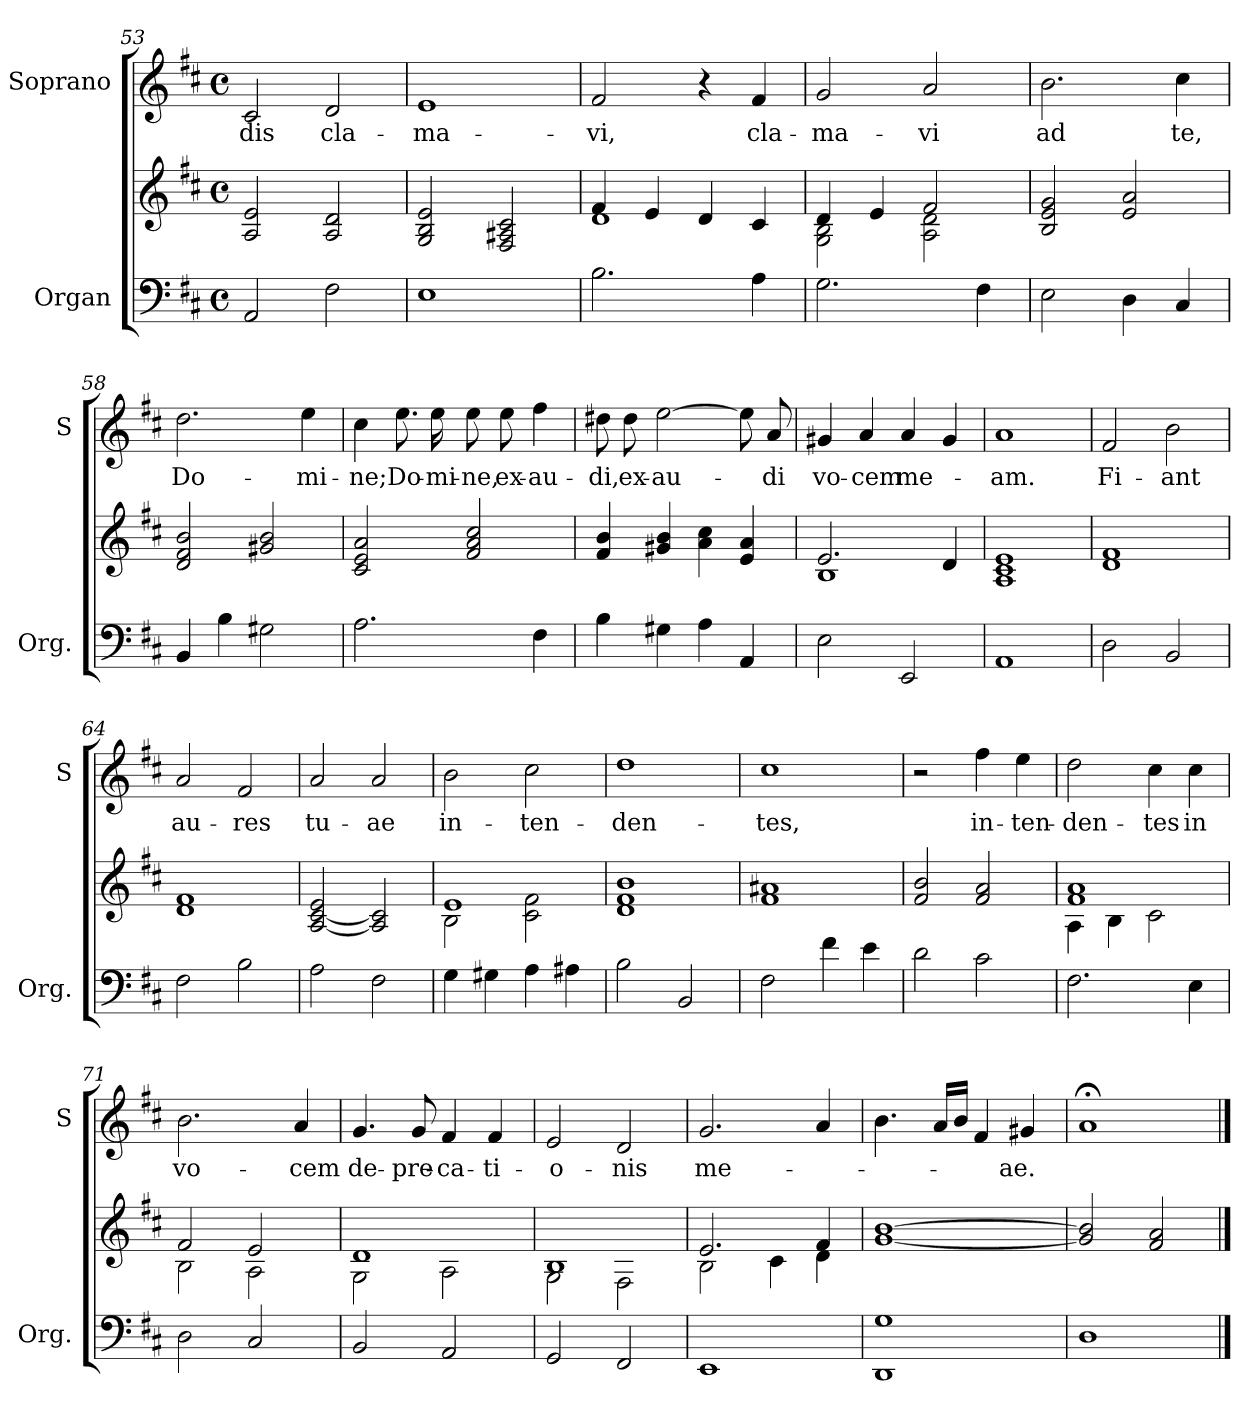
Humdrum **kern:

**kern	**kern	**kern	**text
*part2	*part2	*part1	*part1
*staff3	*staff2	*staff1	*staff1
*I"Organ	*	*I"Soprano	*
*I'Org.	*	*I'S	*
*clefF4	*clefG2	*clefG2	*
*k[f#c#]	*k[f#c#]	*k[f#c#]	*
*D:	*D:	*D:	*
*M4/4	*M4/4	*M4/4	*
*met(c)	*met(c)	*met(c)	*
=53	=53	=53	=53
!	!	!	!LO:LY:b
2AA/	2A/ 2e/	2c#/	-dis
!	!	!	!LO:LY:b
2F#\	2A/ 2d/	2d/	cla-
=54	=54	=54	=54
!	!	!	!LO:LY:b
1E	2G/ 2B/ 2e/	1e	-ma-
.	2F#/ 2A#X/ 2c#/	.	.
=55	=55	=55	=55
*	*^	*	*
!	!	!	!	!LO:LY:b
2.B\	4f#/	1d	2f#/	-vi,
.	4e/	.	.	.
.	4d/	.	4r	.
!	!	!	!	!LO:LY:b
4A\	4c#/	.	4f#/	cla-
=56	=56	=56	=56	=56
!	!	!	!	!LO:LY:b
2.G\	4d/	2G\ 2B\	2g/	-ma-
.	4e/	.	.	.
!	!	!	!	!LO:LY:b
.	2f#/	2A\ 2d\	2a/	-vi
4F#\	.	.	.	.
*	*v	*v	*	*
!!LO:LB:g=z
=57	=57	=57	=57
!	!	!	!LO:LY:b
2E\	2B/ 2e/ 2g/	2.b\	ad
4D\	2e/ 2a/	.	.
!	!	!	!LO:LY:b
4C#/	.	4cc#\	te,
=58	=58	=58	=58
!	!	!	!LO:LY:b
4BB/	2d/ 2f#/ 2b/	2.dd\	Do-
4B\	.	.	.
2G#X\	2g#X/ 2b/	.	.
!	!	!	!LO:LY:b
.	.	4ee\	-mi-
=59	=59	=59	=59
!	!	!	!LO:LY:b
2.A\	2c#/ 2e/ 2a/	4cc#\	-ne;
!	!	!	!LO:LY:b
.	.	8.ee\	Do-
!	!	!	!LO:LY:b
.	.	16ee\	-mi-
!	!	!	!LO:LY:b
.	2f#/ 2a/ 2cc#/	8ee\	-ne,
!	!	!	!LO:LY:b
.	.	8ee\	ex-
!	!	!	!LO:LY:b
4F#\	.	4ff#\	-au-
=60	=60	=60	=60
!	!	!	!LO:LY:b
4B\	4f#/ 4b/	8dd#X\	-di,
!	!	!	!LO:LY:b
.	.	8dd#\	ex-
!	!	!	!LO:LY:b
4G#X\	4g#X/ 4b/	[2ee\	-au-
4A\	4a\ 4cc#\	.	.
4AA/	4e/ 4a/	8ee\]	.
!	!	!	!LO:LY:b
.	.	8a/	-di
=61	=61	=61	=61
*	*^	*	*
!	!	!	!	!LO:LY:b
2E\	2.e/	1B	4g#X/	vo-
!	!	!	!	!LO:LY:b
.	.	.	4a/	-cem
!	!	!	!	!LO:LY:b
2EE/	.	.	4a/	me-
.	4d/	.	4g#/	.
*	*v	*v	*	*
!!LO:PB:g=z
=62	=62	=62	=62
!	!	!	!LO:LY:b
1AA	1A 1c# 1e	1a	-am.
=63	=63	=63	=63
!	!	!	!LO:LY:b
2D\	1d 1f#	2f#/	Fi-
!	!	!	!LO:LY:b
2BB/	.	2b\	-ant
=64	=64	=64	=64
!	!	!	!LO:LY:b
2F#\	1d 1f#	2a/	au-
!	!	!	!LO:LY:b
2B\	.	2f#/	-res
=65	=65	=65	=65
!	!	!	!LO:LY:b
2A\	[2A/ [2c#/ 2e/	2a/	tu-
!	!	!	!LO:LY:b
2F#\	2A/] 2c#/]	2a/	-ae
=66	=66	=66	=66
*	*^	*	*
!	!	!	!	!LO:LY:b
4G\	1e	2B\	2b\	in-
4G#X\	.	.	.	.
!	!	!	!	!LO:LY:b
4A\	.	2c#\ 2f#\	2cc#\	-ten-
4A#X\	.	.	.	.
*	*v	*v	*	*
=67	=67	=67	=67
!	!	!	!LO:LY:b
2B\	1d 1f# 1b	1dd	-den-
2BB/	.	.	.
!!LO:LB:g=z
=68	=68	=68	=68
!	!	!	!LO:LY:b
2F#\	1f# 1a#X	1cc#	-tes,
4f#\	.	.	.
4e\	.	.	.
=69	=69	=69	=69
2d\	2f#/ 2b/	2r	.
!	!	!	!LO:LY:b
2c#\	2f#/ 2a/	4ff#\	in-
!	!	!	!LO:LY:b
.	.	4ee\	-ten-
=70	=70	=70	=70
*	*^	*	*
!	!	!	!	!LO:LY:b
2.F#\	1f# 1a	4A\	2dd\	-den-
.	.	4B\	.	.
!	!	!	!	!LO:LY:b
.	.	2c#\	4cc#\	-tes
!	!	!	!	!LO:LY:b
4E\	.	.	4cc#\	in
=71	=71	=71	=71	=71
!	!	!	!	!LO:LY:b
2D\	2f#/	2B\	2.b\	vo-
2C#/	2e/	2A\	.	.
!	!	!	!	!LO:LY:b
.	.	.	4a/	-cem
=72	=72	=72	=72	=72
!	!	!	!	!LO:LY:b
2BB/	1d	2G\	4.g/	de-
!	!	!	!	!LO:LY:b
.	.	.	8g/	-pre-
!	!	!	!	!LO:LY:b
2AA/	.	2A\	4f#/	-ca-
!	!	!	!	!LO:LY:b
.	.	.	4f#/	-ti-
=73	=73	=73	=73	=73
!	!	!	!	!LO:LY:b
2GG/	1B	2G\	2e/	-o-
!	!	!	!	!LO:LY:b
2FF#/	.	2F#\	2d/	-nis
!!LO:LB:g=z
=74	=74	=74	=74	=74
!	!	!	!	!LO:LY:b
1EE	2.e/	2B\	2.g/	me-
.	.	4c#\	.	.
.	4f#/	4d\	4a/	.
*	*v	*v	*	*
=75	=75	=75	=75
1DD 1G	[1g [1b	4.b\	.
.	.	16a/LL	.
.	.	16b/JJ	.
.	.	4f#/	.
!	!	!	!LO:LY:b
.	.	4g#X/	-ae.
=76	=76	=76	=76
1D	2g/] 2b/]	1a;<	.
.	2f#/ 2a/	.	.
==	==	==	==
*-	*-	*-	*-
